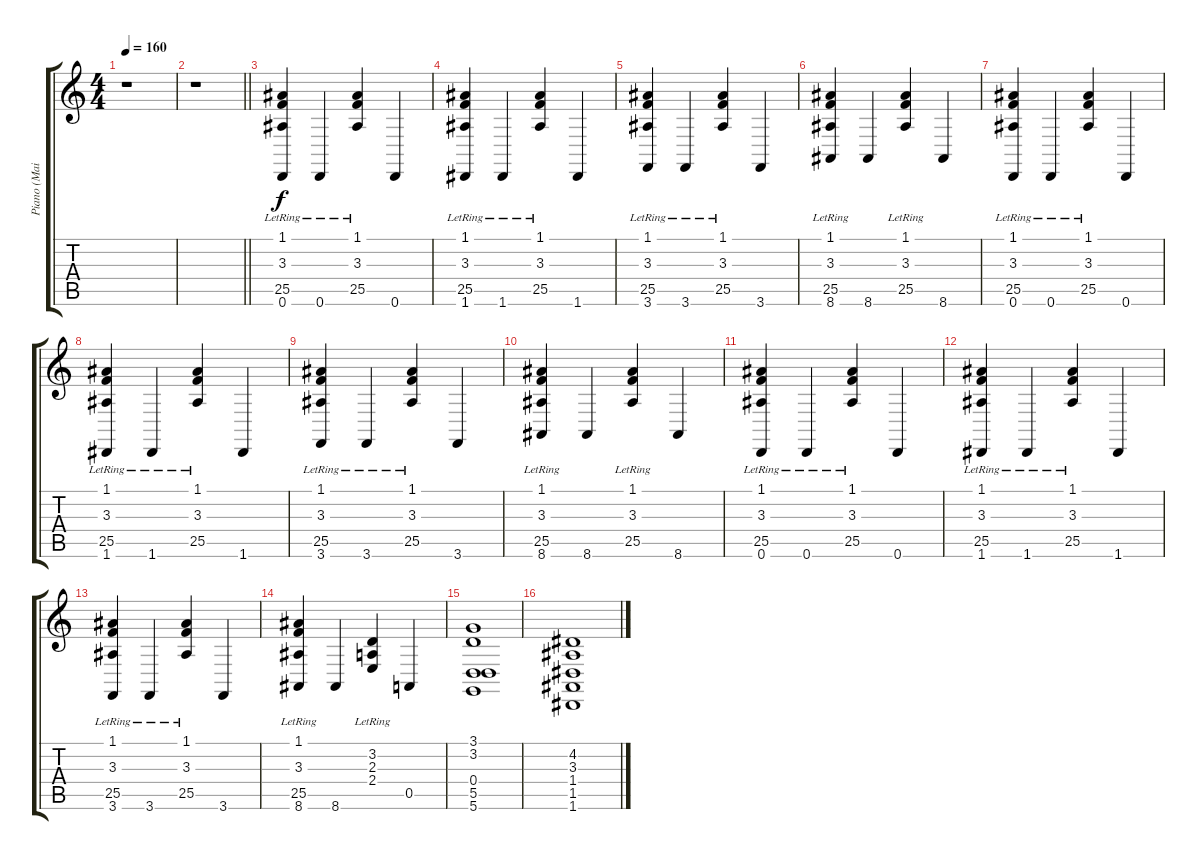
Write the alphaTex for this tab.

\track ("Piano (Main)" "Piano (Mai") {instrument brightacousticpiano}
\staff {score tabs}
\tuning (E4 B3 G3 D3 A2 D2) {hide}
\ts (4 4)
\tempo 160
\clef g2
\ks c
r.1{dy f} |
\barLineRight lightlight
r.1 |
\section ("" " ")
(1.1 3.3{lr} 25.5 0.6).4 0.6{lr}.4 (1.1 3.3{lr} 25.5).4 0.6.4 |
(1.1 3.3{lr} 25.5 1.6).4 1.6{lr}.4 (1.1 3.3{lr} 25.5).4 1.6.4 |
(1.1 3.3{lr} 25.5 3.6).4 3.6{lr}.4 (1.1 3.3{lr} 25.5).4 3.6.4 |
(1.1 3.3{lr} 25.5 8.6).4 8.6.4 (1.1 3.3{lr} 25.5).4 8.6.4 |
(1.1 3.3{lr} 25.5 0.6).4 0.6{lr}.4 (1.1 3.3{lr} 25.5).4 0.6.4 |
(1.1 3.3{lr} 25.5 1.6).4 1.6{lr}.4 (1.1 3.3{lr} 25.5).4 1.6.4 |
(1.1 3.3{lr} 25.5 3.6).4 3.6{lr}.4 (1.1 3.3{lr} 25.5).4 3.6.4 |
(1.1 3.3{lr} 25.5 8.6).4 8.6.4 (1.1 3.3{lr} 25.5).4 8.6.4 |
(1.1 3.3{lr} 25.5 0.6).4 0.6{lr}.4 (1.1 3.3{lr} 25.5).4 0.6.4 |
(1.1 3.3{lr} 25.5 1.6).4 1.6{lr}.4 (1.1 3.3{lr} 25.5).4 1.6.4 |
(1.1 3.3{lr} 25.5 3.6).4 3.6{lr}.4 (1.1 3.3{lr} 25.5).4 3.6.4 |
(1.1 3.3{lr} 25.5 8.6).4 8.6.4 (3.2{lr} 2.3{lr} 2.4{lr}).4 0.5.4 |
(3.1 3.2 0.4 5.5 5.6).1 |
(4.2 3.3 1.4 1.5 1.6).1
